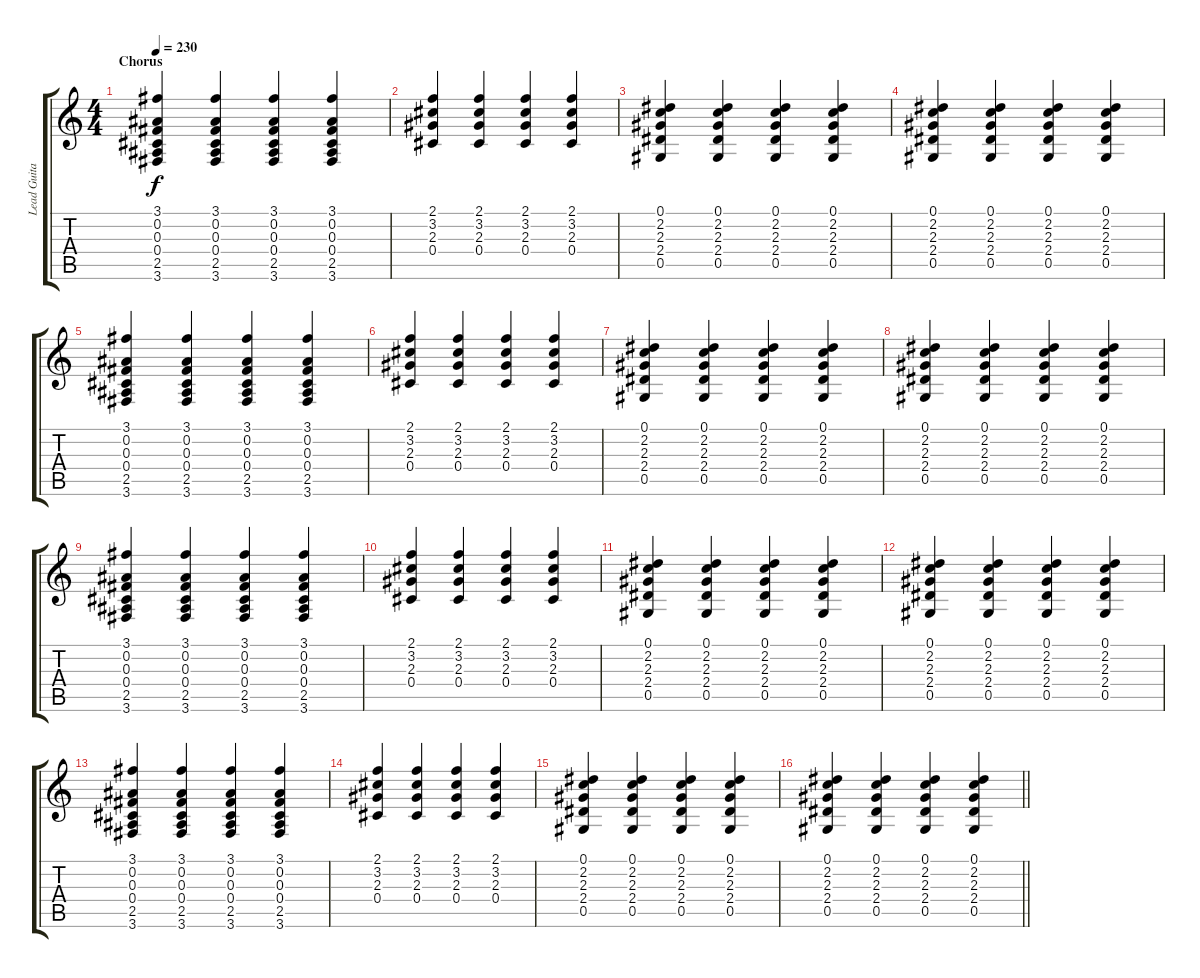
\track ("Lead Guitar" "Lead Guita") {instrument overdrivenguitar}
\staff {score tabs}
\tuning (Eb4 Bb3 Gb3 Db3 Ab2 Eb2) {hide}
\ts (4 4)
\section ("" "Chorus")
\tempo 230
\clef g2
\ks c
(3.1 0.2 0.3 0.4 2.5 3.6).4{dy f} (3.1 0.2 0.3 0.4 2.5 3.6).4 (3.1 0.2 0.3 0.4 2.5 3.6).4 (3.1 0.2 0.3 0.4 2.5 3.6).4 |
(2.1 3.2 2.3 0.4).4 (2.1 3.2 2.3 0.4).4 (2.1 3.2 2.3 0.4).4 (2.1 3.2 2.3 0.4).4 |
(0.1 2.2 2.3 2.4 0.5).4 (0.1 2.2 2.3 2.4 0.5).4 (0.1 2.2 2.3 2.4 0.5).4 (0.1 2.2 2.3 2.4 0.5).4 |
(0.1 2.2 2.3 2.4 0.5).4 (0.1 2.2 2.3 2.4 0.5).4 (0.1 2.2 2.3 2.4 0.5).4 (0.1 2.2 2.3 2.4 0.5).4 |
(3.1 0.2 0.3 0.4 2.5 3.6).4 (3.1 0.2 0.3 0.4 2.5 3.6).4 (3.1 0.2 0.3 0.4 2.5 3.6).4 (3.1 0.2 0.3 0.4 2.5 3.6).4 |
(2.1 3.2 2.3 0.4).4 (2.1 3.2 2.3 0.4).4 (2.1 3.2 2.3 0.4).4 (2.1 3.2 2.3 0.4).4 |
(0.1 2.2 2.3 2.4 0.5).4 (0.1 2.2 2.3 2.4 0.5).4 (0.1 2.2 2.3 2.4 0.5).4 (0.1 2.2 2.3 2.4 0.5).4 |
(0.1 2.2 2.3 2.4 0.5).4 (0.1 2.2 2.3 2.4 0.5).4 (0.1 2.2 2.3 2.4 0.5).4 (0.1 2.2 2.3 2.4 0.5).4 |
(3.1 0.2 0.3 0.4 2.5 3.6).4 (3.1 0.2 0.3 0.4 2.5 3.6).4 (3.1 0.2 0.3 0.4 2.5 3.6).4 (3.1 0.2 0.3 0.4 2.5 3.6).4 |
(2.1 3.2 2.3 0.4).4 (2.1 3.2 2.3 0.4).4 (2.1 3.2 2.3 0.4).4 (2.1 3.2 2.3 0.4).4 |
(0.1 2.2 2.3 2.4 0.5).4 (0.1 2.2 2.3 2.4 0.5).4 (0.1 2.2 2.3 2.4 0.5).4 (0.1 2.2 2.3 2.4 0.5).4 |
(0.1 2.2 2.3 2.4 0.5).4 (0.1 2.2 2.3 2.4 0.5).4 (0.1 2.2 2.3 2.4 0.5).4 (0.1 2.2 2.3 2.4 0.5).4 |
(3.1 0.2 0.3 0.4 2.5 3.6).4 (3.1 0.2 0.3 0.4 2.5 3.6).4 (3.1 0.2 0.3 0.4 2.5 3.6).4 (3.1 0.2 0.3 0.4 2.5 3.6).4 |
(2.1 3.2 2.3 0.4).4 (2.1 3.2 2.3 0.4).4 (2.1 3.2 2.3 0.4).4 (2.1 3.2 2.3 0.4).4 |
(0.1 2.2 2.3 2.4 0.5).4 (0.1 2.2 2.3 2.4 0.5).4 (0.1 2.2 2.3 2.4 0.5).4 (0.1 2.2 2.3 2.4 0.5).4 |
\barLineRight lightlight
(0.1 2.2 2.3 2.4 0.5).4 (0.1 2.2 2.3 2.4 0.5).4 (0.1 2.2 2.3 2.4 0.5).4 (0.1 2.2 2.3 2.4 0.5).4
